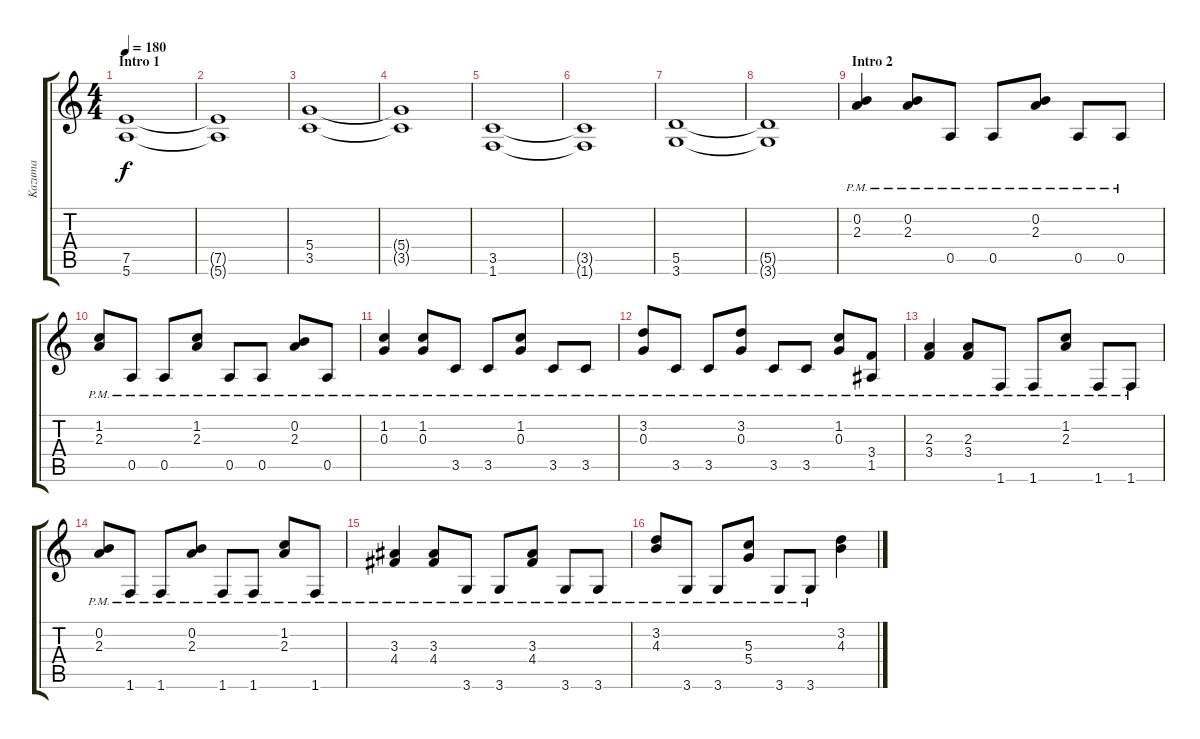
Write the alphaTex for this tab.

\track ("Kazuma" "Kazuma") {instrument distortionguitar}
\staff {score tabs}
\tuning (E4 B3 G3 D3 A2 E2) {hide}
\ts (4 4)
\section ("" "Intro 1")
\tempo 180
\clef g2
\ks c
(7.5 5.6).1{dy f instrument distortionguitar} |
(7.5{t} 5.6{t}).1 |
(5.4 3.5).1 |
(5.4{t} 3.5{t}).1 |
(3.5 1.6).1 |
(3.5{t} 1.6{t}).1 |
(5.5 3.6).1 |
(5.5{t} 3.6{t}).1 |
\section ("" "Intro 2")
(0.2{pm} 2.3{pm}).4 (0.2{pm} 2.3{pm}).8 0.5{pm}.8 0.5{pm}.8 (0.2{pm} 2.3{pm}).8 0.5{pm}.8 0.5{pm}.8 |
(1.2{pm} 2.3{pm}).8 0.5{pm}.8 0.5{pm}.8 (1.2{pm} 2.3{pm}).8 0.5{pm}.8 0.5{pm}.8 (0.2{pm} 2.3{pm}).8 0.5{pm}.8 |
(1.2{pm} 0.3{pm}).4 (1.2{pm} 0.3{pm}).8 3.5{pm}.8 3.5{pm}.8 (1.2{pm} 0.3{pm}).8 3.5{pm}.8 3.5{pm}.8 |
(3.2{pm} 0.3{pm}).8 3.5{pm}.8 3.5{pm}.8 (3.2{pm} 0.3{pm}).8 3.5{pm}.8 3.5{pm}.8 (1.2{pm} 0.3{pm}).8 (3.4{pm} 1.5{pm}).8 |
(2.3{pm} 3.4{pm}).4 (2.3{pm} 3.4{pm}).8 1.6{pm}.8 1.6{pm}.8 (1.2{pm} 2.3{pm}).8 1.6{pm}.8 1.6{pm}.8 |
(0.2{pm} 2.3{pm}).8 1.6{pm}.8 1.6{pm}.8 (0.2{pm} 2.3{pm}).8 1.6{pm}.8 1.6{pm}.8 (1.2{pm} 2.3{pm}).8 1.6{pm}.8 |
(3.3{pm} 4.4{pm}).4 (3.3{pm} 4.4{pm}).8 3.6{pm}.8 3.6{pm}.8 (3.3{pm} 4.4{pm}).8 3.6{pm}.8 3.6{pm}.8 |
(3.2{pm} 4.3{pm}).8 3.6{pm}.8 3.6{pm}.8 (5.3{pm} 5.4{pm}).8 3.6{pm}.8 3.6{pm}.8 (3.2 4.3).4
